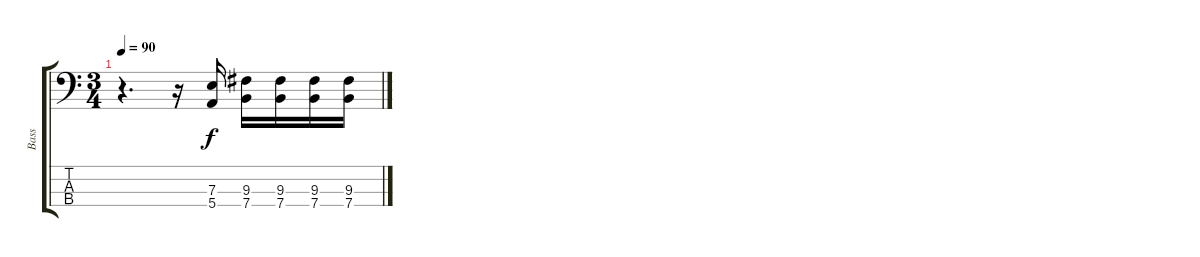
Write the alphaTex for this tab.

\track ("Bass" "Bass") {instrument electricbassfinger}
\staff {score tabs}
\tuning (G2 D2 A1 E1) {hide}
\ts (3 4)
\tempo 90
\clef f4
\ks c
r.4{d dy f} r.16 (7.3 5.4).16 (9.3 7.4).16 (9.3 7.4).16 (9.3 7.4).16 (9.3 7.4).16
